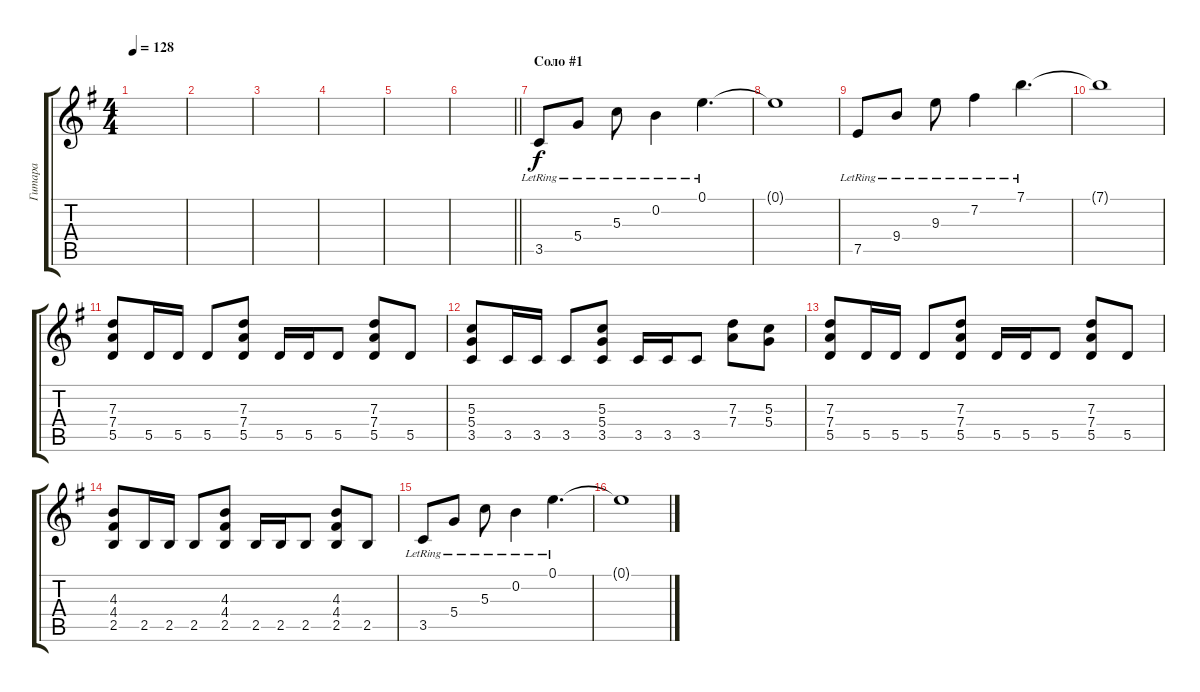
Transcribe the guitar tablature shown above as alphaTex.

\track ("Гитара" "Гитара") {instrument distortionguitar}
\staff {score tabs}
\tuning (E4 B3 G3 D3 A2 E2) {hide}
\ts (4 4)
\tempo 128
\clef g2
\ks g
|
|
|
|
|
\barLineRight lightlight
|
\section ("" "Соло #1")
3.5{lr}.8{instrument electricguitarclean} 5.4{lr}.8 5.3{lr}.8 0.2{lr}.4 0.1{lr}.4{d} |
0.1{t}.1 |
7.5{lr}.8 9.4{lr}.8 9.3{lr}.8 7.2{lr}.4 7.1{lr}.4{d} |
7.1{t}.1 |
(7.3 7.4 5.5).8{instrument distortionguitar} 5.5.16 5.5.16 5.5.8 (7.3 7.4 5.5).8 5.5.16 5.5.16 5.5.8 (7.3 7.4 5.5).8 5.5.8 |
(5.3 5.4 3.5).8 3.5.16 3.5.16 3.5.8 (5.3 5.4 3.5).8 3.5.16 3.5.16 3.5.8 (7.3 7.4).8 (5.3 5.4).8 |
(7.3 7.4 5.5).8 5.5.16 5.5.16 5.5.8 (7.3 7.4 5.5).8 5.5.16 5.5.16 5.5.8 (7.3 7.4 5.5).8 5.5.8 |
(4.3 4.4 2.5).8 2.5.16 2.5.16 2.5.8 (4.3 4.4 2.5).8 2.5.16 2.5.16 2.5.8 (4.3 4.4 2.5).8 2.5.8 |
3.5{lr}.8{instrument electricguitarclean} 5.4{lr}.8 5.3{lr}.8 0.2{lr}.4 0.1{lr}.4{d} |
0.1{t}.1
